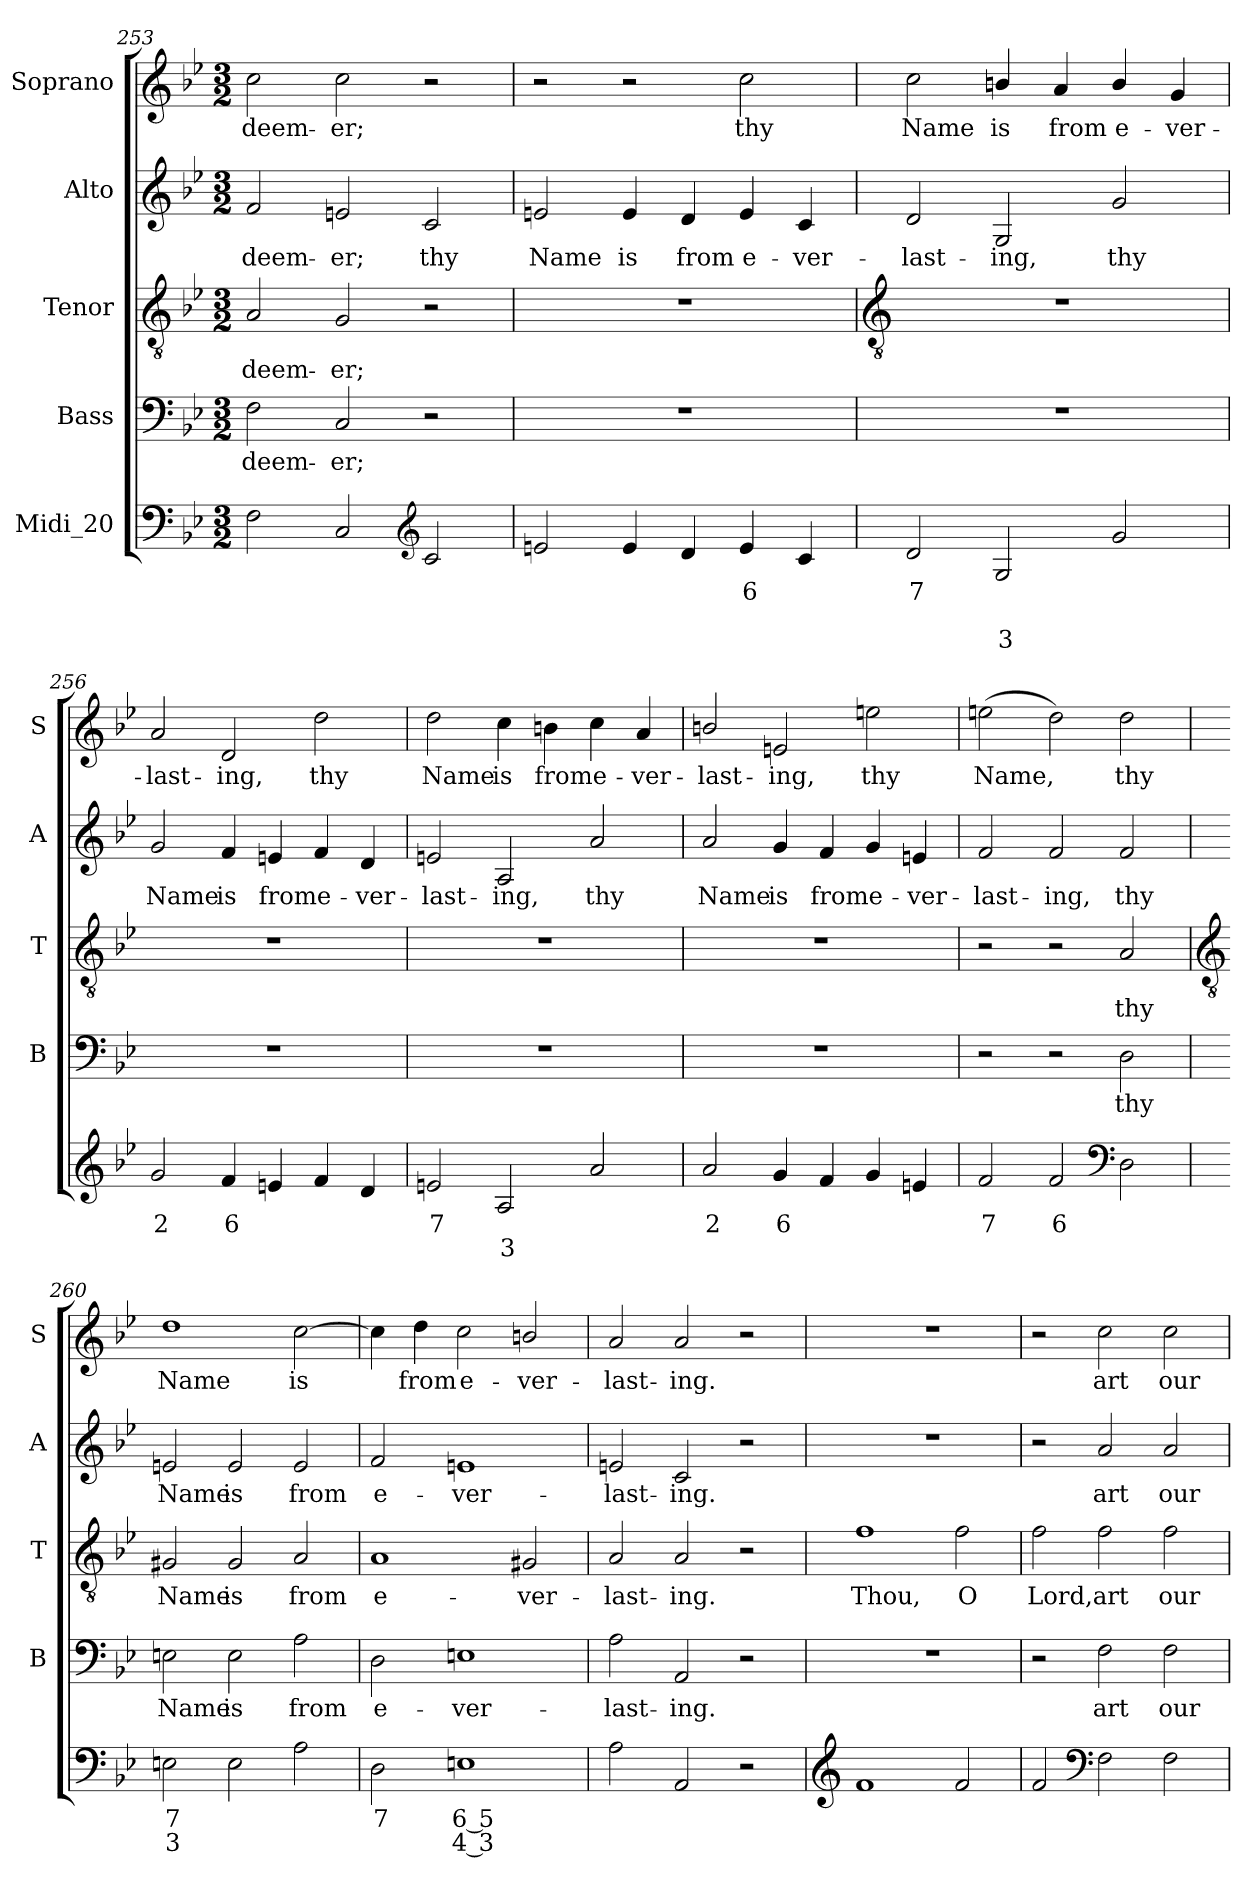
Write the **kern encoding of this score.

**kern	**text	**text	**text	**kern	**text	**kern	**text	**kern	**text	**kern	**text
*part5	*part5	*part5	*part5	*part4	*part4	*part3	*part3	*part2	*part2	*part1	*part1
*staff5	*staff5	*staff5	*staff5	*staff4	*staff4	*staff3	*staff3	*staff2	*staff2	*staff1	*staff1
*I"Midi_20	*	*	*	*I"Bass	*	*I"Tenor	*	*I"Alto	*	*I"Soprano	*
*	*	*	*	*I'B	*	*I'T	*	*I'A	*	*I'S	*
*clefF4	*	*	*	*clefF4	*	*clefGv2	*	*clefG2	*	*clefG2	*
*k[b-e-]	*	*	*	*k[b-e-]	*	*k[b-e-]	*	*k[b-e-]	*	*k[b-e-]	*
*B-:	*	*	*	*B-:	*	*B-:	*	*B-:	*	*B-:	*
*M3/2	*	*	*	*M3/2	*	*M3/2	*	*M3/2	*	*M3/2	*
=253	=253	=253	=253	=253	=253	=253	=253	=253	=253	=253	=253
!	!	!	!	!	!LO:LY:b	!	!LO:LY:b	!	!LO:LY:b	!	!LO:LY:b
2F	.	.	.	2F	-deem-	2A	-deem-	2f	-deem-	2cc	-deem-
!	!	!	!	!	!LO:LY:b	!	!LO:LY:b	!	!LO:LY:b	!	!LO:LY:b
2C	.	.	.	2C	-er;	2G	-er;	2en	-er;	2cc	-er;
*clefG2	*	*	*	*	*	*	*	*	*	*	*
!	!	!	!	!	!	!	!	!	!LO:LY:b	!	!
2c	.	.	.	2r	.	2r	.	2c	thy	2r	.
=254	=254	=254	=254	=254	=254	=254	=254	=254	=254	=254	=254
!	!	!	!	!LO:N:vis=1	!	!LO:N:vis=1	!	!	!LO:LY:b	!	!
2en	.	.	.	1.r	.	1.r	.	2en	Name	2r	.
!	!	!	!	!	!	!	!	!	!LO:LY:b	!	!
4e	.	.	.	.	.	.	.	4e	is	2r	.
!	!	!	!	!	!	!	!	!	!LO:LY:b	!	!
4d	.	.	.	.	.	.	.	4d	from	.	.
!	!LO:LY:b	!	!	!	!	!	!	!	!LO:LY:b	!	!LO:LY:b
4e	6	.	.	.	.	.	.	4e	e-	2cc	thy
!	!	!	!	!	!	!	!	!	!LO:LY:b	!	!
4c	.	.	.	.	.	.	.	4c	-ver-	.	.
!!LO:LB:g=z
=255	=255	=255	=255	=255	=255	=255	=255	=255	=255	=255	=255
*	*	*	*	*	*	*clefGv2	*	*	*	*	*
!	!LO:LY:b	!	!	!LO:N:vis=1	!	!LO:N:vis=1	!	!	!LO:LY:b	!	!LO:LY:b
2d	7	.	.	1.r	.	1.r	.	2d	-last-	2cc	Name
!	!	!	!LO:LY:b	!	!	!	!	!	!LO:LY:b	!	!LO:LY:b
2G	.	.	3	.	.	.	.	2G	-ing,	4bn/	is
!	!	!	!	!	!	!	!	!	!	!	!LO:LY:b
.	.	.	.	.	.	.	.	.	.	4a	from
!	!	!	!	!	!	!	!	!	!LO:LY:b	!	!LO:LY:b
2g	.	.	.	.	.	.	.	2g	thy	4b/	e-
!	!	!	!	!	!	!	!	!	!	!	!LO:LY:b
.	.	.	.	.	.	.	.	.	.	4g	-ver-
=256	=256	=256	=256	=256	=256	=256	=256	=256	=256	=256	=256
!	!LO:LY:b	!	!	!LO:N:vis=1	!	!LO:N:vis=1	!	!	!LO:LY:b	!	!LO:LY:b
2g	2	.	.	1.r	.	1.r	.	2g	Name	2a	-last-
!	!LO:LY:b	!	!	!	!	!	!	!	!LO:LY:b	!	!LO:LY:b
4f	6	.	.	.	.	.	.	4f	is	2d	-ing,
!	!	!	!	!	!	!	!	!	!LO:LY:b	!	!
4en	.	.	.	.	.	.	.	4en	from	.	.
!	!	!	!	!	!	!	!	!	!LO:LY:b	!	!LO:LY:b
4f	.	.	.	.	.	.	.	4f	e-	2dd	thy
!	!	!	!	!	!	!	!	!	!LO:LY:b	!	!
4d	.	.	.	.	.	.	.	4d	-ver-	.	.
=257	=257	=257	=257	=257	=257	=257	=257	=257	=257	=257	=257
!	!LO:LY:b	!	!	!LO:N:vis=1	!	!LO:N:vis=1	!	!	!LO:LY:b	!	!LO:LY:b
2en	7	.	.	1.r	.	1.r	.	2en	-last-	2dd	Name
!	!	!LO:LY:b	!	!	!	!	!	!	!LO:LY:b	!	!LO:LY:b
2A	.	3	.	.	.	.	.	2A	-ing,	4cc	is
!	!	!	!	!	!	!	!	!	!	!	!LO:LY:b
.	.	.	.	.	.	.	.	.	.	4bn	from
!	!	!	!	!	!	!	!	!	!LO:LY:b	!	!LO:LY:b
2a	.	.	.	.	.	.	.	2a	thy	4cc	e-
!	!	!	!	!	!	!	!	!	!	!	!LO:LY:b
.	.	.	.	.	.	.	.	.	.	4a	-ver-
=258	=258	=258	=258	=258	=258	=258	=258	=258	=258	=258	=258
!	!LO:LY:b	!	!	!LO:N:vis=1	!	!LO:N:vis=1	!	!	!LO:LY:b	!	!LO:LY:b
2a	2	.	.	1.r	.	1.r	.	2a	Name	2bn/	-last-
!	!LO:LY:b	!	!	!	!	!	!	!	!LO:LY:b	!	!LO:LY:b
4g	6	.	.	.	.	.	.	4g	is	2en	-ing,
!	!	!	!	!	!	!	!	!	!LO:LY:b	!	!
4f	.	.	.	.	.	.	.	4f	from	.	.
!	!	!	!	!	!	!	!	!	!LO:LY:b	!	!LO:LY:b
4g	.	.	.	.	.	.	.	4g	e-	2een	thy
!	!	!	!	!	!	!	!	!	!LO:LY:b	!	!
4en	.	.	.	.	.	.	.	4en	-ver-	.	.
=259	=259	=259	=259	=259	=259	=259	=259	=259	=259	=259	=259
!	!LO:LY:b	!	!	!	!	!	!	!	!LO:LY:b	!	!LO:LY:b
2f	7	.	.	2r	.	2r	.	2f	-last-	(>2een	Name,
!	!LO:LY:b	!	!	!	!	!	!	!	!LO:LY:b	!	!
2f	6	.	.	2r	.	2r	.	2f	-ing,	2dd)	.
*clefF4	*	*	*	*	*	*	*	*	*	*	*
!	!	!	!	!	!LO:LY:b	!	!LO:LY:b	!	!LO:LY:b	!	!LO:LY:b
2D	.	.	.	2D	thy	2A	thy	2f	thy	2dd	thy
!!LO:LB:g=z
=260	=260	=260	=260	=260	=260	=260	=260	=260	=260	=260	=260
*	*	*	*	*	*	*clefGv2	*	*	*	*	*
!	!LO:LY:b	!LO:LY:b	!	!	!LO:LY:b	!	!LO:LY:b	!	!LO:LY:b	!	!LO:LY:b
2En	7	3	.	2En	Name	2G#X	Name	2en	Name	1dd	Name
!	!	!	!	!	!LO:LY:b	!	!LO:LY:b	!	!LO:LY:b	!	!
2E	.	.	.	2E	is	2G#	is	2e	is	.	.
!	!	!	!	!	!LO:LY:b	!	!LO:LY:b	!	!LO:LY:b	!	!LO:LY:b
2A	.	.	.	2A	from	2A	from	2e	from	[2cc	is
=261	=261	=261	=261	=261	=261	=261	=261	=261	=261	=261	=261
!	!LO:LY:b	!	!	!	!LO:LY:b	!	!LO:LY:b	!	!LO:LY:b	!	!
2D	7	.	.	2D	e-	1A	e-	2f	e-	4cc]	.
!	!	!	!	!	!	!	!	!	!	!	!LO:LY:b
.	.	.	.	.	.	.	.	.	.	4dd	from
!	!LO:LY:b	!LO:LY:b	!	!	!LO:LY:b	!	!	!	!LO:LY:b	!	!LO:LY:b
1En	6 5	4 3	.	1En	-ver-	.	.	1en	-ver-	2cc	e-
!	!	!	!	!	!	!	!LO:LY:b	!	!	!	!LO:LY:b
.	.	.	.	.	.	2G#X	-ver-	.	.	2bn/	-ver-
=262	=262	=262	=262	=262	=262	=262	=262	=262	=262	=262	=262
!	!	!	!	!	!LO:LY:b	!	!LO:LY:b	!	!LO:LY:b	!	!LO:LY:b
2A	.	.	.	2A	-last-	2A	-last-	2en	-last-	2a	-last-
!	!	!	!	!	!LO:LY:b	!	!LO:LY:b	!	!LO:LY:b	!	!LO:LY:b
2AA	.	.	.	2AA	-ing.	2A	-ing.	2c	-ing.	2a	-ing.
2r	.	.	.	2r	.	2r	.	2r	.	2r	.
=263	=263	=263	=263	=263	=263	=263	=263	=263	=263	=263	=263
*clefG2	*	*	*	*	*	*	*	*	*	*	*
!	!	!	!	!LO:N:vis=1	!	!	!LO:LY:b	!LO:N:vis=1	!	!LO:N:vis=1	!
1f	.	.	.	1.r	.	1f	Thou,	1.r	.	1.r	.
!	!	!	!	!	!	!	!LO:LY:b	!	!	!	!
2f	.	.	.	.	.	2f	O	.	.	.	.
=264	=264	=264	=264	=264	=264	=264	=264	=264	=264	=264	=264
!	!	!	!	!	!	!	!LO:LY:b	!	!	!	!
2f	.	.	.	2r	.	2f	Lord,	2r	.	2r	.
*clefF4	*	*	*	*	*	*	*	*	*	*	*
!	!	!	!	!	!LO:LY:b	!	!LO:LY:b	!	!LO:LY:b	!	!LO:LY:b
2F	.	.	.	2F	art	2f	art	2a	art	2cc	art
!	!	!	!	!	!LO:LY:b	!	!LO:LY:b	!	!LO:LY:b	!	!LO:LY:b
2F	.	.	.	2F	our	2f	our	2a	our	2cc	our
=	=	=	=	=	=	=	=	=	=	=	=
*-	*-	*-	*-	*-	*-	*-	*-	*-	*-	*-	*-
